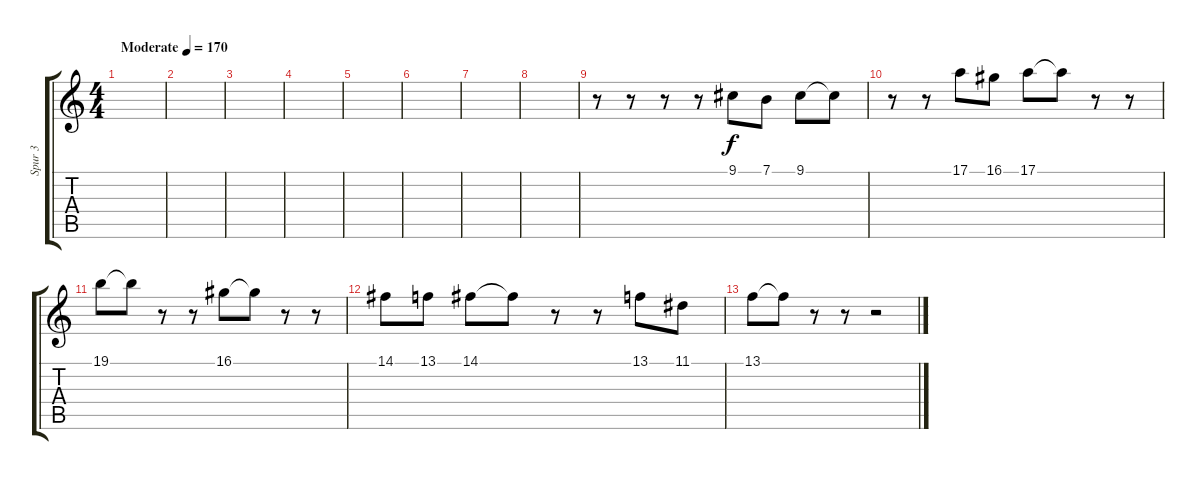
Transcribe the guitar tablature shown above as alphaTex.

\track ("Spur 3" "Spur 3") {instrument acousticgrandpiano}
\staff {score tabs}
\tuning (E4 B3 G3 D3 A2 E2) {hide}
\ts (4 4)
\tempo (170 "Moderate")
\clef g2
\ks c
|
|
|
|
|
|
|
|
r.8 r.8 r.8 r.8 9.1.8 7.1.8 9.1.8 9.1{t}.8 |
r.8 r.8 17.1.8 16.1.8 17.1.8 17.1{t}.8 r.8 r.8 |
19.1.8 19.1{t}.8 r.8 r.8 16.1.8 16.1{t}.8 r.8 r.8 |
14.1.8 13.1.8 14.1.8 14.1{t}.8 r.8 r.8 13.1.8 11.1.8 |
13.1.8 13.1{t}.8 r.8 r.8 r.2
